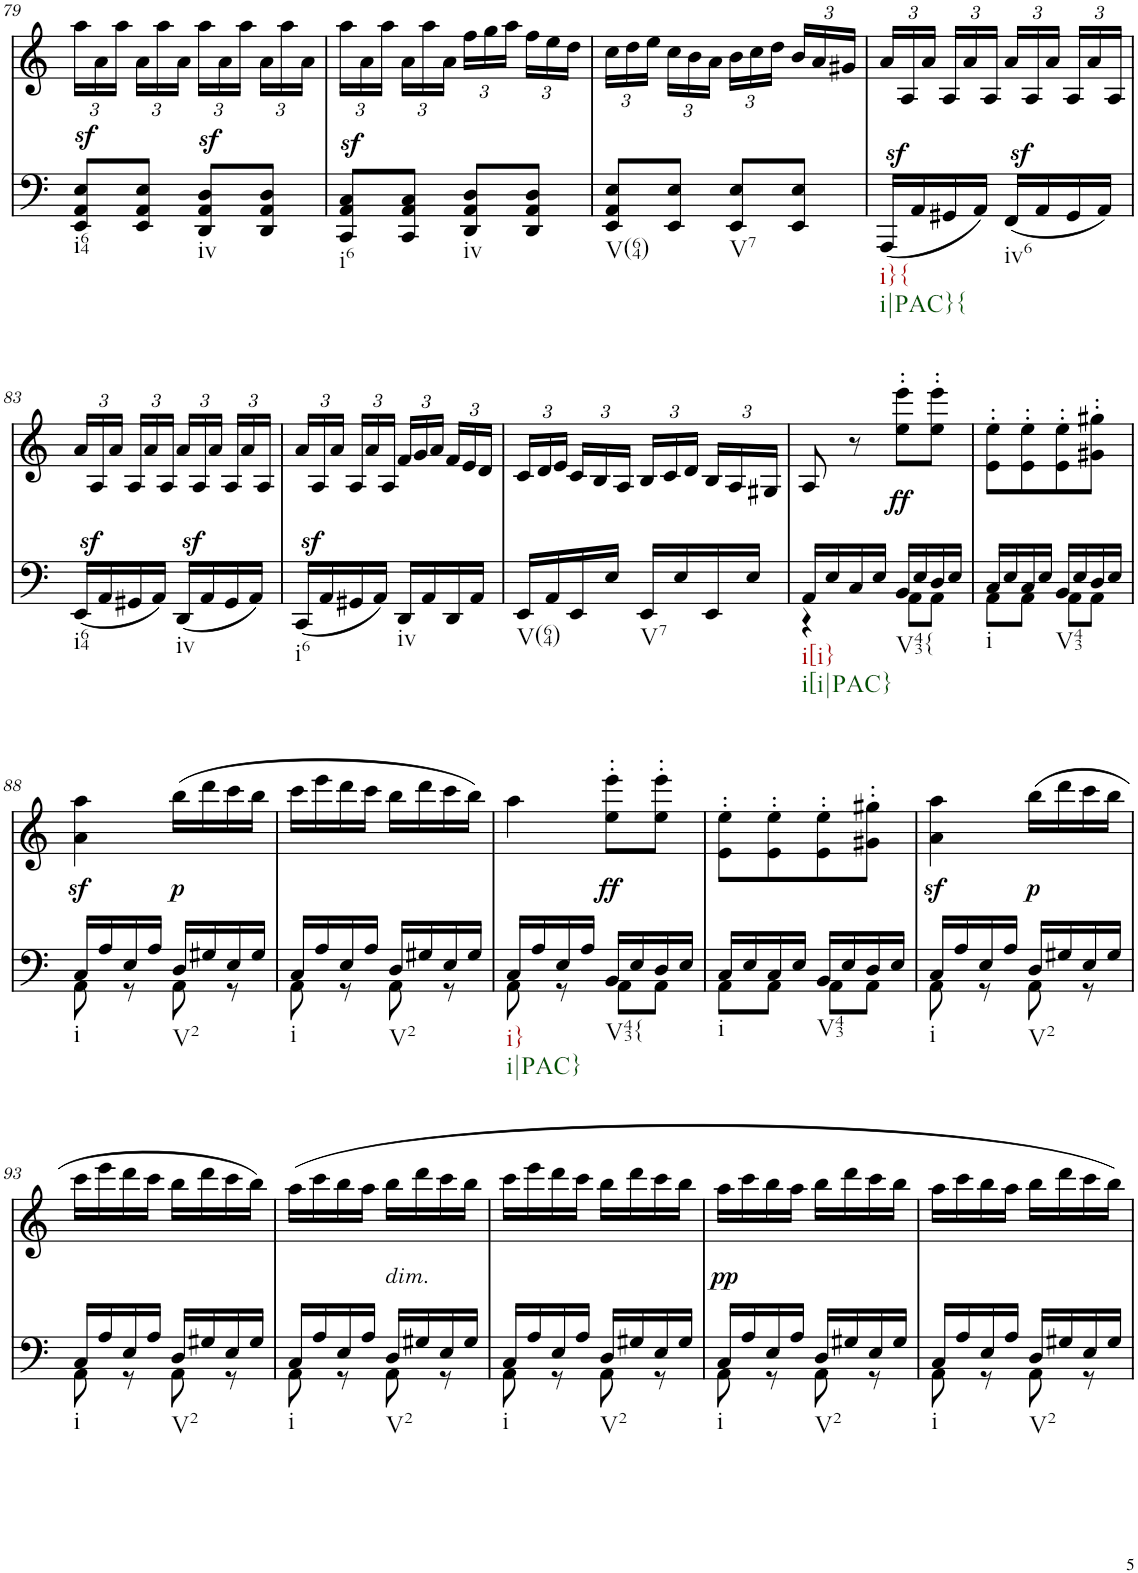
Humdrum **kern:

**kern	**kern	**text	**dynam
*part2	*part1	*part1	*part1
*staff2	*staff1	*staff1	*staff1
*I"piano	*I"piano	*	*
*I'Pno	*I'Pno	*	*
!!LO:PB:g=z
*clefF4	*clefG2	*	*
*k[]	*k[]	*	*
*M2/4	*M2/4	*	*
*	*Xbrackettup	*	*
=79	=79	=79	=79
!LO:TX:b:t=i64	!	!	!
8EE/z> 8AA/z> 8E/z>L	24aa\LL	.	.
.	24a\	.	.
.	24aa\JJ	.	.
8EE/ 8AA/ 8E/J	24a\LL	.	.
.	24aa\	.	.
.	24a\JJ	.	.
!LO:TX:b:t=iv	!	!	!
8DD/z> 8AA/z> 8D/z>L	24aa\LL	.	.
.	24a\	.	.
.	24aa\JJ	.	.
8DD/ 8AA/ 8D/J	24a\LL	.	.
.	24aa\	.	.
.	24a\JJ	.	.
=80	=80	=80	=80
!LO:TX:b:t=i6	!	!	!
8CC/z> 8AA/z> 8C/z>L	24aa\LL	.	.
.	24a\	.	.
.	24aa\JJ	.	.
8CC/ 8AA/ 8C/J	24a\LL	.	.
.	24aa\	.	.
.	24a\JJ	.	.
!LO:TX:b:t=iv	!	!	!
8DD/ 8AA/ 8D/L	24ff\LL	.	.
.	24gg\	.	.
.	24aa\JJ	.	.
8DD/ 8AA/ 8D/J	24ff\LL	.	.
.	24ee\	.	.
.	24dd\JJ	.	.
=81	=81	=81	=81
!LO:TX:b:t=V(64)	!	!	!
8EE/ 8AA/ 8E/L	24cc\LL	.	.
.	24dd\	.	.
.	24ee\JJ	.	.
8EE/ 8E/J	24cc\LL	.	.
.	24b\	.	.
.	24a\JJ	.	.
!LO:TX:b:t=V7	!	!	!
8EE/ 8E/L	24b\LL	.	.
.	24cc\	.	.
.	24dd\JJ	.	.
8EE/ 8E/J	24b/LL	.	.
.	24a/	.	.
.	24g#X/JJ	.	.
=82	=82	=82	=82
!LO:TX:b:t=i}{	!	!	!
!LO:TX:b:t=i|PAC}{	!	!	!
(16AAAz>/LL	24a/LL	.	.
.	24A/	.	.
16AA/	.	.	.
.	24a/JJ	.	.
16GG#X/	24A/LL	.	.
.	24a/	.	.
16AA/JJ)	.	.	.
.	24A/JJ	.	.
!LO:TX:b:t=iv6	!	!	!
(16FFz>/LL	24a/LL	.	.
.	24A/	.	.
16AA/	.	.	.
.	24a/JJ	.	.
16GG#/	24A/LL	.	.
.	24a/	.	.
16AA/JJ)	.	.	.
.	24A/JJ	.	.
!!LO:LB:g=z
=83	=83	=83	=83
!LO:TX:b:t=i64	!	!	!
(16EEz>/LL	24a/LL	.	.
.	24A/	.	.
16AA/	.	.	.
.	24a/JJ	.	.
16GG#X/	24A/LL	.	.
.	24a/	.	.
16AA/JJ)	.	.	.
.	24A/JJ	.	.
!LO:TX:b:t=iv	!	!	!
(16DDz>/LL	24a/LL	.	.
.	24A/	.	.
16AA/	.	.	.
.	24a/JJ	.	.
16GG#/	24A/LL	.	.
.	24a/	.	.
16AA/JJ)	.	.	.
.	24A/JJ	.	.
=84	=84	=84	=84
!LO:TX:b:t=i6	!	!	!
(16CCz>/LL	24a/LL	.	.
.	24A/	.	.
16AA/	.	.	.
.	24a/JJ	.	.
16GG#X/	24A/LL	.	.
.	24a/	.	.
16AA/JJ)	.	.	.
.	24A/JJ	.	.
!LO:TX:b:t=iv	!	!	!
16DD/LL	24f/LL	.	.
.	24g/	.	.
16AA/	.	.	.
.	24a/JJ	.	.
16DD/	24f/LL	.	.
.	24e/	.	.
16AA/JJ	.	.	.
.	24d/JJ	.	.
=85	=85	=85	=85
!LO:TX:b:t=V(64)	!	!	!
16EE/LL	24c/LL	.	.
.	24d/	.	.
16AA/	.	.	.
.	24e/JJ	.	.
16EE/	24c/LL	.	.
.	24B/	.	.
16E/JJ	.	.	.
.	24A/JJ	.	.
!LO:TX:b:t=V7	!	!	!
16EE/LL	24B/LL	.	.
.	24c/	.	.
16E/	.	.	.
.	24d/JJ	.	.
16EE/	24B/LL	.	.
.	24A/	.	.
16E/JJ	.	.	.
.	24G#X/JJ	.	.
=86	=86	=86	=86
*^	*	*	*
!LO:TX:b:t=i[i}	!	!	!	!
!LO:TX:b:t=i[i|PAC}	!	!	!	!
16AA/LL	4r	8A/	.	.
16E/	.	.	.	.
16C/	.	8r	.	.
16E/JJ	.	.	.	.
!LO:TX:b:t=V43{	!	!	!	!
!	!	!	!LO:LY:b	!LO:DY:b
16BB/LL	8AA\L	8ee\' 8eee\'L	ff	ff
16E/	.	.	.	.
16D/	8AA\J	8ee\' 8eee\'J	.	.
16E/JJ	.	.	.	.
=87	=87	=87	=87	=87
!LO:TX:b:t=i	!	!	!	!
16C/LL	8AA\L	8e\' 8ee\'L	.	.
16E/	.	.	.	.
16C/	8AA\J	8e\' 8ee\'	.	.
16E/JJ	.	.	.	.
!LO:TX:b:t=V43	!	!	!	!
16BB/LL	8AA\L	8e\' 8ee\'	.	.
16E/	.	.	.	.
16D/	8AA\J	8g#X\' 8gg#X\'J	.	.
16E/JJ	.	.	.	.
!!LO:LB:g=z
=88	=88	=88	=88	=88
!LO:TX:b:t=i	!	!	!	!
16C/LL	8AA\	4a\z< 4aa\z<	.	.
16A/	.	.	.	.
16E/	8r	.	.	.
16A/JJ	.	.	.	.
!LO:TX:b:t=V2	!	!	!	!
!	!	!	!LO:LY:b	!LO:DY:b
16D/LL	8AA\	(16bb\LL	p	p
16G#X/	.	16ddd\	.	.
16E/	8r	16ccc\	.	.
16G#/JJ	.	16bb\JJ	.	.
=89	=89	=89	=89	=89
!LO:TX:b:t=i	!	!	!	!
16C/LL	8AA\	16ccc\LL	.	.
16A/	.	16eee\	.	.
16E/	8r	16ddd\	.	.
16A/JJ	.	16ccc\JJ	.	.
!LO:TX:b:t=V2	!	!	!	!
16D/LL	8AA\	16bb\LL	.	.
16G#X/	.	16ddd\	.	.
16E/	8r	16ccc\	.	.
16G#/JJ	.	16bb\JJ)	.	.
=90	=90	=90	=90	=90
!LO:TX:b:t=i}	!	!	!	!
!LO:TX:b:t=i|PAC}	!	!	!	!
16C/LL	8AA\	4aa\	.	.
16A/	.	.	.	.
16E/	8r	.	.	.
16A/JJ	.	.	.	.
!LO:TX:b:t=V43{	!	!	!	!
!	!	!	!LO:LY:b	!LO:DY:b
16BB/LL	8AA\L	8ee\' 8eee\'L	f	ff
16E/	.	.	.	.
16D/	8AA\J	8ee\' 8eee\'J	.	.
16E/JJ	.	.	.	.
=91	=91	=91	=91	=91
!LO:TX:b:t=i	!	!	!	!
16C/LL	8AA\L	8e\' 8ee\'L	.	.
16E/	.	.	.	.
16C/	8AA\J	8e\' 8ee\'	.	.
16E/JJ	.	.	.	.
!LO:TX:b:t=V43	!	!	!	!
16BB/LL	8AA\L	8e\' 8ee\'	.	.
16E/	.	.	.	.
16D/	8AA\J	8g#X\' 8gg#X\'J	.	.
16E/JJ	.	.	.	.
=92	=92	=92	=92	=92
!LO:TX:b:t=i	!	!	!	!
16C/LL	8AA\	4a\z< 4aa\z<	.	.
16A/	.	.	.	.
16E/	8r	.	.	.
16A/JJ	.	.	.	.
!LO:TX:b:t=V2	!	!	!	!
!	!	!	!LO:LY:b	!LO:DY:b
16D/LL	8AA\	(16bb\LL	p	p
16G#X/	.	16ddd\	.	.
16E/	8r	16ccc\	.	.
16G#/JJ	.	16bb\JJ	.	.
!!LO:LB:g=z
=93	=93	=93	=93	=93
!LO:TX:b:t=i	!	!	!	!
16C/LL	8AA\	16ccc\LL	.	.
16A/	.	16eee\	.	.
16E/	8r	16ddd\	.	.
16A/JJ	.	16ccc\JJ	.	.
!LO:TX:b:t=V2	!	!	!	!
16D/LL	8AA\	16bb\LL	.	.
16G#X/	.	16ddd\	.	.
16E/	8r	16ccc\	.	.
16G#/JJ	.	16bb\JJ)	.	.
=94	=94	=94	=94	=94
!LO:TX:b:t=i	!	!	!	!
16C/LL	8AA\	(16aa\LL	.	.
16A/	.	16ccc\	.	.
16E/	8r	16bb\	.	.
16A/JJ	.	16aa\JJ	.	.
!	!	!LO:TX:b:i:t=dim.	!	!
!LO:TX:b:t=V2	!	!	!	!
!	!	!	!LO:LY:b	!
16D/LL	8AA\	16bb\LL	>	.
16G#X/	.	16ddd\	.	.
16E/	8r	16ccc\	.	.
16G#/JJ	.	16bb\JJ	.	.
=95	=95	=95	=95	=95
!LO:TX:b:t=i	!	!	!	!
16C/LL	8AA\	16ccc\LL	.	.
16A/	.	16eee\	.	.
16E/	8r	16ddd\	.	.
16A/JJ	.	16ccc\JJ	.	.
!LO:TX:b:t=V2	!	!	!	!
16D/LL	8AA\	16bb\LL	.	.
16G#X/	.	16ddd\	.	.
16E/	8r	16ccc\	.	.
16G#/JJ	.	16bb\JJ	.	.
=96	=96	=96	=96	=96
!LO:TX:b:t=i	!	!	!	!
!	!	!	!LO:LY:b	!LO:DY:b
16C/LL	8AA\	16aa\LL	pp	pp
16A/	.	16ccc\	.	.
16E/	8r	16bb\	.	.
16A/JJ	.	16aa\JJ	.	.
!LO:TX:b:t=V2	!	!	!	!
16D/LL	8AA\	16bb\LL	.	.
16G#X/	.	16ddd\	.	.
16E/	8r	16ccc\	.	.
16G#/JJ	.	16bb\JJ	.	.
=97	=97	=97	=97	=97
!LO:TX:b:t=i	!	!	!	!
16C/LL	8AA\	16aa\LL	.	.
16A/	.	16ccc\	.	.
16E/	8r	16bb\	.	.
16A/JJ	.	16aa\JJ	.	.
!LO:TX:b:t=V2	!	!	!	!
16D/LL	8AA\	16bb\LL	.	.
16G#X/	.	16ddd\	.	.
16E/	8r	16ccc\	.	.
16G#/JJ	.	16bb\JJ)	.	.
*v	*v	*	*	*
=	=	=	=
*-	*-	*-	*-
